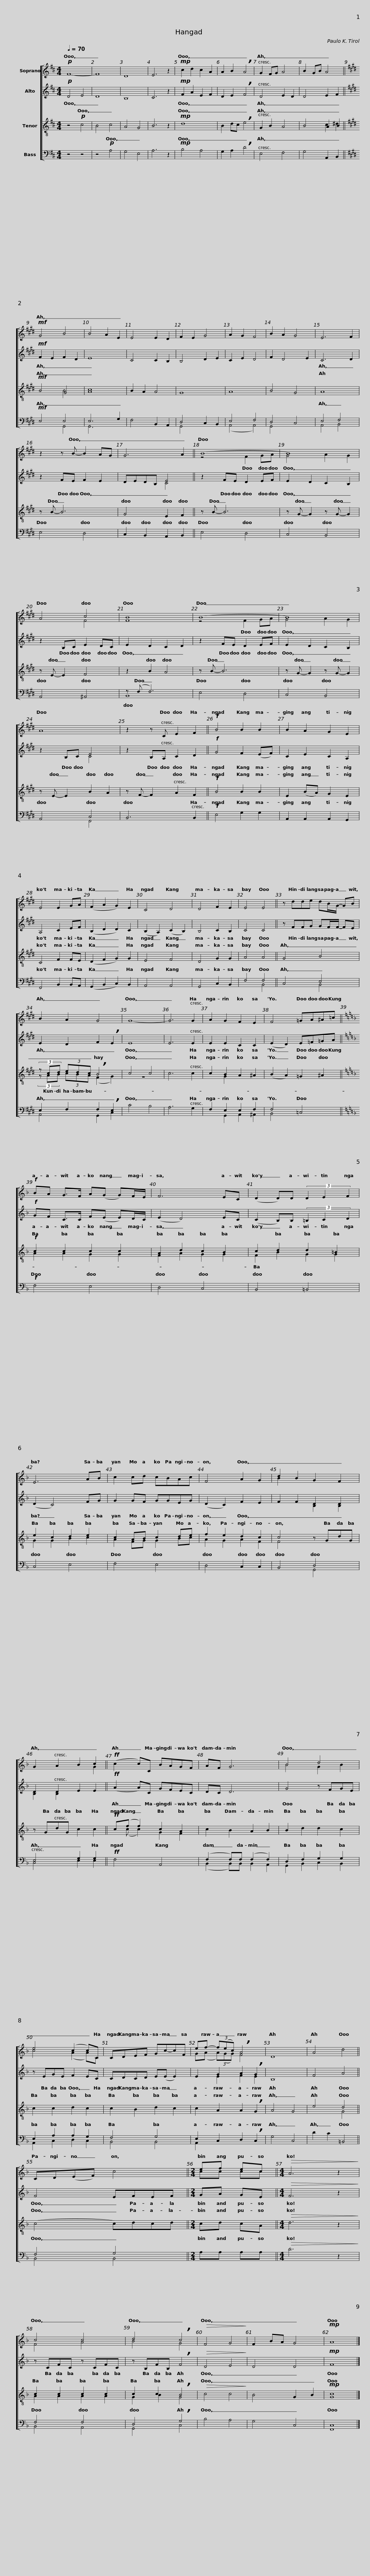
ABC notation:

X:1
%%score [ ( 1 2 ) ( 3 4 ) ( 5 6 ) ( 7 8 ) ]
L:1/8
Q:1/4=70
M:4/4
I:linebreak $
K:D
V:1 treble
V:2 treble
V:3 treble
V:4 treble
V:5 treble-8
V:6 treble-8
V:7 bass
V:8 bass
V:1
!p! F8- | F8 | D8 | E6 z2 |!mp! c2 d2 c2 A2 | %5
 A2 B2 !breath!A4 | G2 FG A4 | B2 GB A4 ||$[K:E]!mf! G4 B4 | B4 A2 E2 | %10
 E4 E2 D2 | F2 E2 G4 | A2 G2 F4 | B2 A2 G4 | E6 F2 | %15
 z2 z B- B2 AG |$ G6 A2 || (B8 | B8) | A4 c4 |$ %20
 B8 | (B8 | B8) | A8 |$ z2 z C E2 F2 || %25
!f! B4 B2 B2 | B2 A2 G2 E2 | E4 E2 GA | (F2 A2 G2) E2 |$ C4 D4 | %30
 D4 F2 E2 | E4 E4 || z dde dB/G/- GB |$ B2 A2 G4 | G8- | %35
 G6 G2 | A2 G2 F2 E2 |$ F4 =GA^A=c ||[K:F]!f! BA G>F A(G G)F/E/ | F6 EC | %40
 (D2 D)D (3D2 E2 F2 |$ E6 AB | c2 cd cBAc | F4 A2 G2 | d2 B2 G2 F2 | %45
 G2 A2 B2 c2 ||$!ff! (c2 c)C BAGF | AF G6 | B4 d4 |$ e4 (c2 c)C | %50
 CDEF Gc-cF | ef- (3f(ec) !breath!A4 | D8 | A4 d4 ||$ CD(EF) c4 || %55
[M:2/4] ef ec ||[M:4/4]!>(! A6 z2!>)! | c4 c4 | d4 !breath!c4 |$!>(! F4 G4!>)! | %60
 F2 BA G4 |!mp! A8 |] %62
V:2
 x8 | x8 | x8 | x8 | x8 | %5
 x8 | x8 | x8 ||$[K:E] x8 | x8 | %10
 x8 | x8 | x8 | x8 | x8 | %15
 x8 |$ x8 || z4 F2 GA | G4 A2 G2 | x4 F4 |$ %20
 F8 | z4 F2 GA | G4 A2 G2 | x8 |$ x8 || %25
 x8 | x8 | x8 | x8 |$ x8 | %30
 x8 | x8 || x8 |$ x8 | x8 | %35
 x8 | x8 |$ x8 ||[K:F] x8 | x8 | %40
 x8 |$ x8 | x8 | x8 | B2 x6 | %45
 x6 G2 ||$ x8 | x8 | B4 G2 B2 |$ c4 (A2 A)C | %50
 x8 | G(A (3A)(GG) F4 | x8 | x8 ||$ x8 || %55
[M:2/4] cc cc ||[M:4/4] x8 | F4 A4 | B4 G4 |$ x8 | %60
 x8 | x8 |] %62
V:3
!p! D4 E4 | D8 | B,8 | C6 z2 |!mp! F2 A2 E2 F2 | %5
 D2 E2 !breath!F4 | D4 E2 D2 | D4 E2 F2 ||$[K:E]!mf! F2 E2 F2 D2 | E8 | %10
 C4 C2 B,2 | B,4 D2 E2 | C2 E2 D4 | F2 D4 E2 | C6 D2 | %15
 z2 FE F2 E2 |$ DEDB, E4 || z2 FE D2 EF | E2 D2 C2 B,2 | z2 B,C E2 DC |$ %20
 E2 D2 C2 D2 | z2 FE D2 EF | E2 D2 C2 B,2 | z2 B,C E4 |$ z2 B,A, C2 D2 || %25
!f! G4 F2 (EF) | C2 E2 C2 A,2 | A,4 C2 EF | (B,2 D2 D2) C2 |$ (B,2 A,2) (C2 B,2) | %30
 B,4 C2 B,2 | C4 C4 || z FFG GF/F/- FE |$ E2 D2 F2 !breath!E2 | E8 | %35
 E6 E2 | E2 E2 C2 C2 |$ (E2 D2) E=F=GA ||[K:F]!f! GF C>C F(E E)D/C/ | (E2 D4) EC | %40
 (C2 B,)B, (3=B,2 C2 D2 |$ (D2 C4) FG | G2 GF GGEG | (D2 C2) F2 E2 | F2 F2 D2 D2 | %45
 D2 D2 E2 E2 ||$!ff! (A2 A)C GFEC | DC D6 | G4 z FGE |$ z EGE F2 EC | %50
 CDCD E(E E2) | E2 G2 A2 !breath!G2 | B,8 | F4 A4 ||$ F4 EFEF || %55
[M:2/4] GA GE ||[M:4/4]!>(! F6 z2!>)! | z CFC z CFC | z B,FB, !breath!F4 |$!>(! D4 E4!>)! | %60
 D4 D4 |!mp! F8 |] %62
V:4
 x8 | x8 | x8 | x8 | x8 | %5
 x8 | x8 | x8 ||$[K:E] x8 | x8 | %10
 x8 | x8 | x8 | x8 | x8 | %15
 x8 |$ x4 C4 || x8 | x8 | x8 |$ %20
 x8 | x8 | x8 | x4 C4 |$ x8 || %25
 x8 | x8 | x8 | x8 |$ x8 | %30
 x8 | x8 || x8 |$ x8 | x8 | %35
 x8 | x8 |$ x8 ||[K:F] x8 | x8 | %40
 x8 |$ x8 | x8 | x8 | x4 B,2 B,2 | %45
 B,2 B,2 x4 ||$ x8 | x8 | x8 |$ x8 | %50
 x8 | x2 E2 F2 E2 | x8 | x8 ||$ x8 || %55
[M:2/4] x4 ||[M:4/4] x8 | x8 | x8 |$ x8 | %60
 x8 | x8 |] %62
V:5
 z4!p! c4 | B4 c4 | A4 G4 | B6 z2 |!mp! d8 | %5
 B2 dc !breath!e4 | G2 B2 A4 | B4 A2 B2 ||$[K:E]!mf! B4 G4 | A8 | %10
 B2 A2 A4 | G8 | A8 | B4 G4 | A8 | %15
 z B- B6 |$ G4 E2 F2 || z B- B6 | z G- G2 z G- G2 | z E- E2 F4 |$ %20
 z2 B2 A4 | z B- B6 | z G- G2 z G- G2 | z E- E2 B2 A2 |$ z F- F2 A2 F2 || %25
!f! B4 B2 B2 | E2 (BA) G2 E2 | C4 F2 FE | (D2 F2 G2) G2 |$ E4 F4 | %30
 D4 G2 G2 | A4 A4 || G4 B4 |$ (3z cd (3edc !breath!B4 | c4 c4 | %35
 c6 c2 | c2 B2 A2 ^A2 |$ (B2 A2) =G2 ^A2 ||[K:F]!f! c2 c2 c2 c2 | A2 d2 c2 B2 | %40
 c2 d2 d2 =B2 |$ e2 c2 d2 e2 | c2 AB c2 de | f2 e2 d2 c2 | c4 z GdG | %45
 z GdG c2 c2 ||$!ff! c(f f2) c2 A2 | c2 B2 A2 B2 | B2 d2 d2 c2 |$ c2 c2 d2 c2 | %50
 c2 B2 d2 c2 | c2 A2 A2 !breath!G2 | A4 G4 | e4 d4 ||$ (c4 c)dcd || %55
[M:2/4] cd cA ||[M:4/4]!>(! d6 z2!>)! | c2 c2 c2 c2 | c2 c2 !breath!B4 |$!>(! c4 c4!>)! | %60
 B4 G2 B2 |!mp! c8 |] %62
V:6
 x8 | x8 | x8 | x8 | x8 | %5
 x8 | x8 | x4 c2 ^d2 ||$[K:E] x4 B4 | c8 | %10
 x8 | x8 | x8 | x8 | x8 | %15
 x8 |$ x8 || x8 | x8 | x8 |$ %20
 x8 | x8 | x8 | x8 |$ x8 || %25
 x8 | x8 | x8 | x8 |$ x8 | %30
 x8 | x8 || x8 |$ (3z AB (3cBA (F2 G2) | z8 | %35
 x8 | x2 G2 x4 |$ x8 ||[K:F] A2 A2 G2 G2 | F2 A2 G2 G2 | %40
 F2 B2 G2 G2 |$ G2 G2 B2 c2 | A2 FG G2 Bc | A2 G2 A2 F2 | F4 x4 | %45
 x8 ||$ x (c c2) G2 F2 | x8 | x8 |$ x8 | %50
 x8 | x8 | x8 | x4 G4 ||$ x8 || %55
[M:2/4] x4 ||[M:4/4] x8 | A2 A2 A2 A2 | G2 B2 G4 |$ x8 | %60
 x8 | G8 |] %62
V:7
 z4 z4 | z4!p! A,4 | G,4 E,4 | A,6 z2 |!mp! B,4 A,4 | %5
 G,2 A,2 !breath!D4 | E,4 F,4 | G,4 A,,2 B,,2 ||$[K:E]!mf! E,4 E,4 | E,6 G,2 | %10
 F,4 B,,2 A,,2 | D,4 C,2 B,,2 | E,4 F,4 | D,4 C,4 | E,4 F,4 | %15
 E,4 D,4 |$ C,2 B,,2 A,,2 B,,2 || E,4 D,4 | C,4 B,,4 | A,,4 ^A,,4 |$ %20
 z (F, F,6) | E,4 D,4 | C,4 B,,4 | A,,4 C,4 |$ B,,6 B,,2 || %25
!f! E,4 G,2 G,2 | A,,2 A,,2 A,,2 G,,2 | F,,4 B,,2 B,,A,, | (G,,2 B,,2 C,2) B,,2 |$ A,,4 A,,4 | %30
 G,,4 C,2 B,,2 | F,4 F,4 || C,4 E,4 |$ E,2 F,2 F,2 !breath!E,2 | C4 B,4 | %35
 A,6 G,2 | F,2 E,2 E,2 F,2 |$ F,4 =C,4 ||[K:F]!f! F,4 E,4 | D,4 C,4 | %40
 B,,4 =B,,4 |$ C,4 E,4 | F,4 E,4 | D,4 C,2 C,2 | B,,4 D,4 | %45
 E,4 G,2 G,2 ||$!ff! F,4 A,,4 | (F,2 F,)F, (F,2 F,2) | D,2 F,2 G,2 G,2 |$ E,2 A,2 A,2 G,2 | %50
 F,4 G,4 | E,2 C,2 D,2 !breath!C,2 | G,4 C,4 | D2 C2 =B,,4 ||$ F,4 G,4 || %55
[M:2/4] A,A, A,A, ||[M:4/4]!>(! D6 z2!>)! | F,4 F,4 | D,4 !breath!G,4 |$ B,4 A,4 | %60
 G,4 C,4 | C,8 |] %62
V:8
 x8 | x8 | x8 | x8 | x8 | %5
 x8 | x8 | x8 ||$[K:E] x4 G,,4 | G,,6 x2 | %10
 x8 | G,,4 x4 | (A,,4 A,,4) | G,,4 x4 | A,,4 B,,4 | %15
 x8 |$ x8 || x8 | x8 | x8 |$ %20
 B,,8 | x8 | x8 | x4 F,,4 |$ x8 || %25
 x8 | x8 | x8 | x8 |$ x8 | %30
 x8 | x4 B,,4 || x4 B,,4 |$ A,,4 G,,2 C,2 | x8 | %35
 x8 | x2 G,,2 A,,2 ^A,,2 |$ B,,4 x4 ||[K:F] x8 | x8 | %40
 x8 |$ x8 | x8 | x8 | x4 G,,4 | %45
 C,4 E,2 E,2 ||$ x8 | (B,,2 B,,)B,, B,,2 A,,2 | G,,2 B,,2 C,2 B,,2 |$ A,,2 C,2 D,2 C,2 | %50
 B,,4 B,,4 | A,,2 x6 | x8 | x8 ||$ B,,4 B,,4 || %55
[M:2/4] x4 ||[M:4/4] x8 | B,,4 A,,4 | G,,4 C,4 |$ x8 | %60
 x8 | F,,8 |] %62
